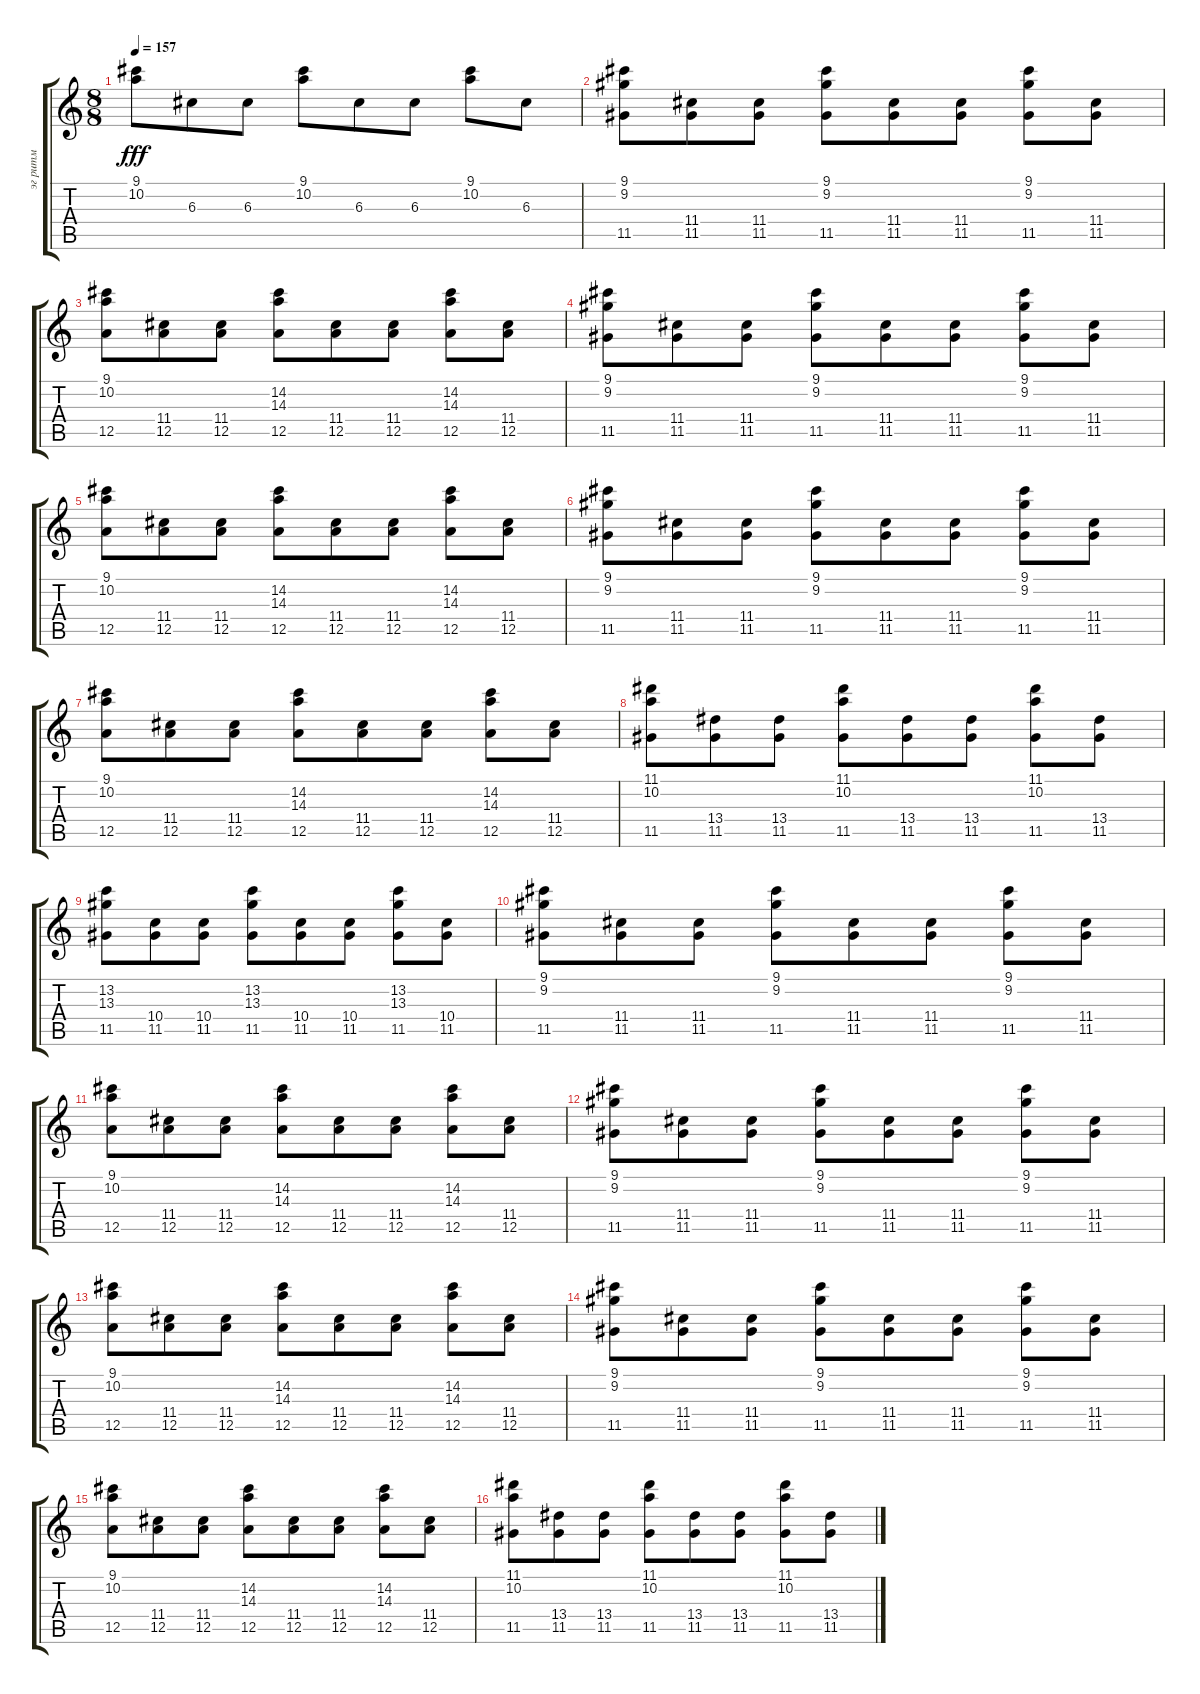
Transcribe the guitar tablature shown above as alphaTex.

\track ("эг ритм" "эг ритм") {instrument distortionguitar}
\staff {score tabs}
\tuning (E4 B3 G3 D3 A2 E2) {hide}
\ts (8 8)
\tempo 157
\clef g2
\ks c
(9.1 10.2).8{dy fff} 6.3.8 6.3.8 (9.1 10.2).8 6.3.8 6.3.8 (9.1 10.2).8 6.3.8 |
(9.1 9.2 11.5).8 (11.4 11.5).8 (11.4 11.5).8 (9.1 9.2 11.5).8 (11.4 11.5).8 (11.4 11.5).8 (9.1 9.2 11.5).8 (11.4 11.5).8 |
(9.1 10.2 12.5).8 (11.4 12.5).8 (11.4 12.5).8 (14.2 14.3 12.5).8 (11.4 12.5).8 (11.4 12.5).8 (14.2 14.3 12.5).8 (11.4 12.5).8 |
(9.1 9.2 11.5).8 (11.4 11.5).8 (11.4 11.5).8 (9.1 9.2 11.5).8 (11.4 11.5).8 (11.4 11.5).8 (9.1 9.2 11.5).8 (11.4 11.5).8 |
(9.1 10.2 12.5).8 (11.4 12.5).8 (11.4 12.5).8 (14.2 14.3 12.5).8 (11.4 12.5).8 (11.4 12.5).8 (14.2 14.3 12.5).8 (11.4 12.5).8 |
(9.1 9.2 11.5).8 (11.4 11.5).8 (11.4 11.5).8 (9.1 9.2 11.5).8 (11.4 11.5).8 (11.4 11.5).8 (9.1 9.2 11.5).8 (11.4 11.5).8 |
(9.1 10.2 12.5).8 (11.4 12.5).8 (11.4 12.5).8 (14.2 14.3 12.5).8 (11.4 12.5).8 (11.4 12.5).8 (14.2 14.3 12.5).8 (11.4 12.5).8 |
(11.1 10.2 11.5).8 (13.4 11.5).8 (13.4 11.5).8 (11.1 10.2 11.5).8 (13.4 11.5).8 (13.4 11.5).8 (11.1 10.2 11.5).8 (13.4 11.5).8 |
(13.2 13.3 11.5).8 (10.4 11.5).8 (10.4 11.5).8 (13.2 13.3 11.5).8 (10.4 11.5).8 (10.4 11.5).8 (13.2 13.3 11.5).8 (10.4 11.5).8 |
(9.1 9.2 11.5).8 (11.4 11.5).8 (11.4 11.5).8 (9.1 9.2 11.5).8 (11.4 11.5).8 (11.4 11.5).8 (9.1 9.2 11.5).8 (11.4 11.5).8 |
(9.1 10.2 12.5).8 (11.4 12.5).8 (11.4 12.5).8 (14.2 14.3 12.5).8 (11.4 12.5).8 (11.4 12.5).8 (14.2 14.3 12.5).8 (11.4 12.5).8 |
(9.1 9.2 11.5).8 (11.4 11.5).8 (11.4 11.5).8 (9.1 9.2 11.5).8 (11.4 11.5).8 (11.4 11.5).8 (9.1 9.2 11.5).8 (11.4 11.5).8 |
(9.1 10.2 12.5).8 (11.4 12.5).8 (11.4 12.5).8 (14.2 14.3 12.5).8 (11.4 12.5).8 (11.4 12.5).8 (14.2 14.3 12.5).8 (11.4 12.5).8 |
(9.1 9.2 11.5).8 (11.4 11.5).8 (11.4 11.5).8 (9.1 9.2 11.5).8 (11.4 11.5).8 (11.4 11.5).8 (9.1 9.2 11.5).8 (11.4 11.5).8 |
(9.1 10.2 12.5).8 (11.4 12.5).8 (11.4 12.5).8 (14.2 14.3 12.5).8 (11.4 12.5).8 (11.4 12.5).8 (14.2 14.3 12.5).8 (11.4 12.5).8 |
(11.1 10.2 11.5).8 (13.4 11.5).8 (13.4 11.5).8 (11.1 10.2 11.5).8 (13.4 11.5).8 (13.4 11.5).8 (11.1 10.2 11.5).8 (13.4 11.5).8
